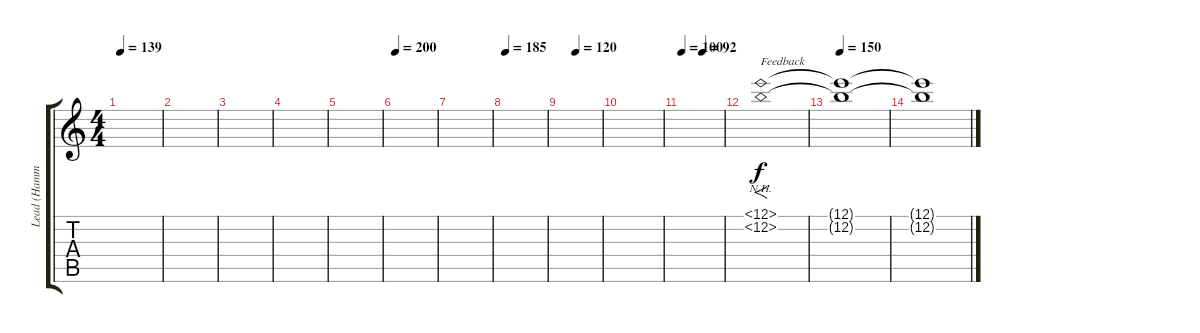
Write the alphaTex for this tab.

\track ("Lead (Hammet)" "Lead (Hamm") {instrument distortionguitar}
\staff {score tabs}
\tuning (E4 B3 G3 D3 A2 E2) {hide}
\ts (4 4)
\tempo 139
\clef g2
\ks c
|
|
|
|
|
\tempo 200
|
|
\tempo 185
|
\tempo (120 0.375)
|
|
\tempo 100
\tempo (92 0.5)
|
(12.1{nh} 12.2{nh}).1{f txt "Feedback" volume 6} |
\tempo 150
(12.1{t} 12.2{t}).1 |
(12.1{t} 12.2{t}).1
